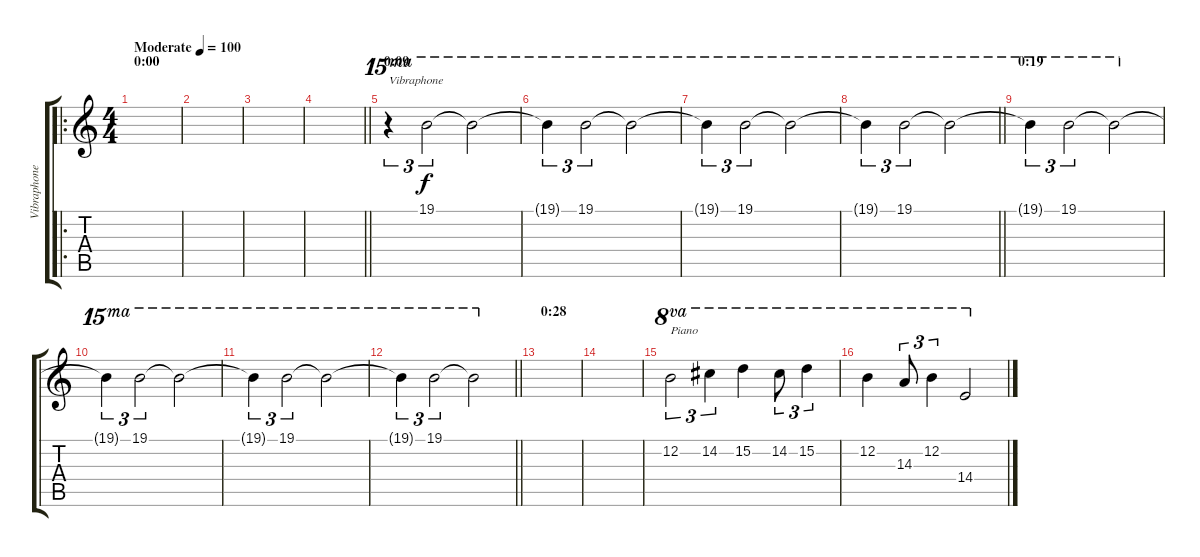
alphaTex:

\track ("Vibraphone + Piano" "Vibraphone") {instrument vibraphone}
\staff {score tabs}
\tuning (E5 B4 G4 D4 A3 E3) {hide}
\ro
\ts (4 4)
\section ("" "0:00")
\tempo (100 "Moderate")
\clef g2
\ks c
|
|
|
\barLineRight lightlight
|
\section ("" "0:09")
r.4{tu (3 2) ot 15ma txt "Vibraphone" instrument vibraphone} 19.1.2{tu (3 2) ot 15ma} 19.1{t}.2{ot 15ma} |
19.1{t}.4{tu (3 2) ot 15ma} 19.1.2{tu (3 2) ot 15ma} 19.1{t}.2{ot 15ma} |
19.1{t}.4{tu (3 2) ot 15ma} 19.1.2{tu (3 2) ot 15ma} 19.1{t}.2{ot 15ma} |
\barLineRight lightlight
19.1{t}.4{tu (3 2) ot 15ma} 19.1.2{tu (3 2) ot 15ma} 19.1{t}.2{ot 15ma} |
\section ("" "0:19")
19.1{t}.4{tu (3 2) ot 15ma} 19.1.2{tu (3 2) ot 15ma} 19.1{t}.2{ot 15ma} |
19.1{t}.4{tu (3 2) ot 15ma} 19.1.2{tu (3 2) ot 15ma} 19.1{t}.2{ot 15ma} |
19.1{t}.4{tu (3 2) ot 15ma} 19.1.2{tu (3 2) ot 15ma} 19.1{t}.2{ot 15ma} |
\barLineRight lightlight
19.1{t}.4{tu (3 2) ot 15ma} 19.1.2{tu (3 2) ot 15ma} 19.1{t}.2{ot 15ma} |
\section ("" "0:28")
|
|
12.2.2{tu (3 2) ot 8va txt "Piano" instrument brightacousticpiano} 14.2.4{tu (3 2) ot 8va} 15.2.4{ot 8va} 14.2.8{tu (3 2) ot 8va} 15.2.4{tu (3 2) ot 8va} |
12.2.4{ot 8va} 14.3.8{tu (3 2) ot 8va} 12.2.4{tu (3 2) ot 8va} 14.4.2{ot 8va}
